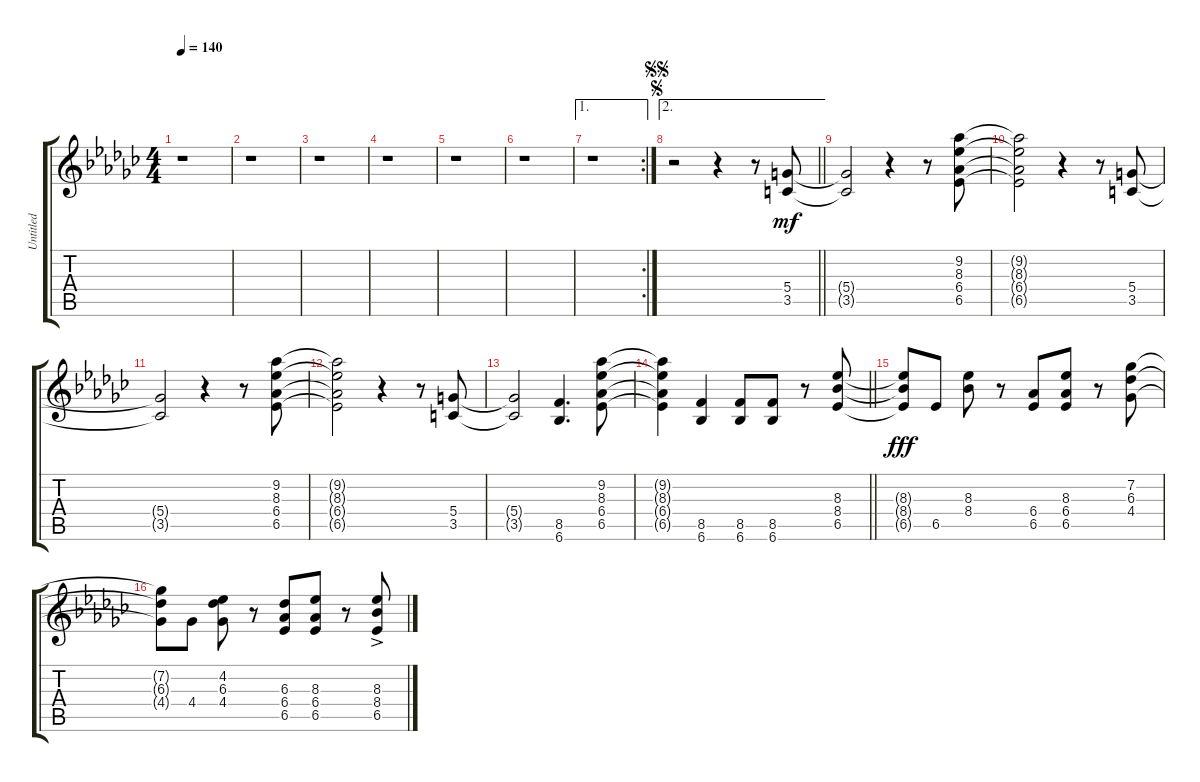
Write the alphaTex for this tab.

\track ("Untitled" "Untitled") {instrument electricguitarclean}
\staff {score tabs}
\tuning (E4 B3 G3 D3 A2 E2) {hide}
\ts (4 4)
\tempo 140
\clef g2
\ks gb
r.1{dy mp} |
r.1 |
r.1 |
r.1 |
r.1 |
r.1 |
\ae 1
\rc 2
r.1 |
\ae 2
\jump segno
\jump segnosegno
\barLineRight lightlight
r.2 r.4 r.8 (5.4 3.5).8{dy mf} |
\section ("" " ")
(5.4{t} 3.5{t}).2 r.4 r.8 (9.2 8.3 6.4 6.5).8 |
(9.2{t} 8.3{t} 6.4{t} 6.5{t}).2 r.4 r.8 (5.4 3.5).8 |
(5.4{t} 3.5{t}).2 r.4 r.8 (9.2 8.3 6.4 6.5).8 |
(9.2{t} 8.3{t} 6.4{t} 6.5{t}).2 r.4 r.8 (5.4 3.5).8 |
(5.4{t} 3.5{t}).2 (8.5 6.6).4{d} (9.2 8.3 6.4 6.5).8 |
\barLineRight lightlight
(9.2{t} 8.3{t} 6.4{t} 6.5{t}).4 (8.5 6.6).4 (8.5 6.6).8 (8.5 6.6).8 r.8 (8.3 8.4 6.5).8 |
(8.3{t} 8.4{t} 6.5{t}).8{dy fff} 6.5.8 (8.3 8.4).8 r.8 (6.4 6.5).8 (8.3 6.4 6.5).8 r.8 (7.2 6.3 4.4).8 |
(7.2{t} 6.3{t} 4.4{t}).8 4.4.8 (4.2 6.3 4.4).8 r.8 (6.3 6.4 6.5).8 (8.3 6.4 6.5).8 r.8 (8.3{ac} 8.4{ac} 6.5{ac}).8
